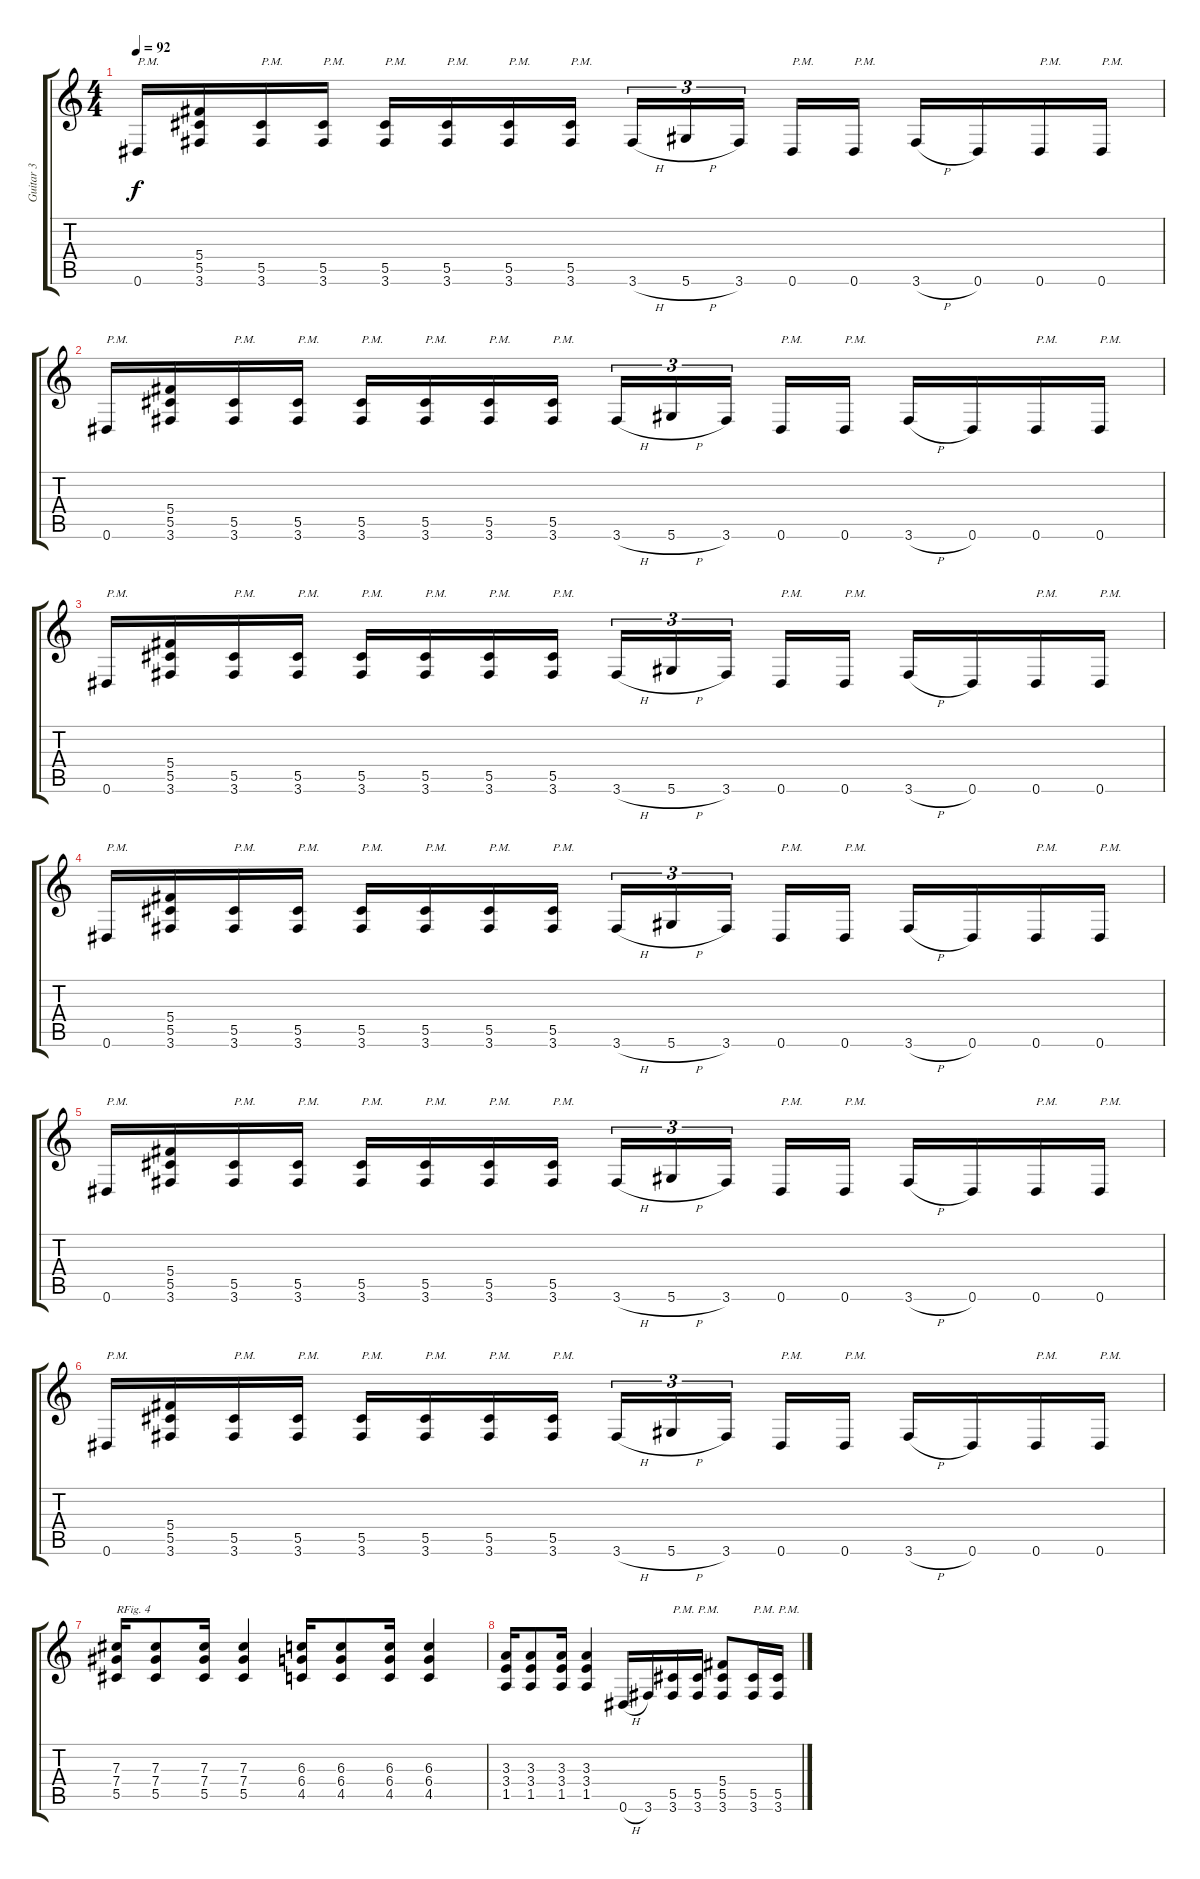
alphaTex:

\track ("Guitar 3" "Guitar 3") {instrument distortionguitar}
\staff {score tabs}
\tuning (Eb4 Bb3 Gb3 Db3 Ab2 Eb2) {hide}
\ts (4 4)
\tempo 92
\clef g2
\ks c
0.6.16{txt "P.M." dy f} (5.4 5.5 3.6).16 (5.5 3.6).16{txt "P.M."} (5.5 3.6).16{txt "P.M."} (5.5 3.6).16{txt "P.M."} (5.5 3.6).16{txt "P.M."} (5.5 3.6).16{txt "P.M."} (5.5 3.6).16{txt "P.M."} 3.6{h}.16{tu (3 2)} 5.6{h}.16{tu (3 2)} 3.6.16{tu (3 2)} 0.6.16{txt "P.M."} 0.6.16{txt "P.M."} 3.6{h}.16 0.6.16 0.6.16{txt "P.M."} 0.6.16{txt "P.M."} |
0.6.16{txt "P.M."} (5.4 5.5 3.6).16 (5.5 3.6).16{txt "P.M."} (5.5 3.6).16{txt "P.M."} (5.5 3.6).16{txt "P.M."} (5.5 3.6).16{txt "P.M."} (5.5 3.6).16{txt "P.M."} (5.5 3.6).16{txt "P.M."} 3.6{h}.16{tu (3 2)} 5.6{h}.16{tu (3 2)} 3.6.16{tu (3 2)} 0.6.16{txt "P.M."} 0.6.16{txt "P.M."} 3.6{h}.16 0.6.16 0.6.16{txt "P.M."} 0.6.16{txt "P.M."} |
0.6.16{txt "P.M."} (5.4 5.5 3.6).16 (5.5 3.6).16{txt "P.M."} (5.5 3.6).16{txt "P.M."} (5.5 3.6).16{txt "P.M."} (5.5 3.6).16{txt "P.M."} (5.5 3.6).16{txt "P.M."} (5.5 3.6).16{txt "P.M."} 3.6{h}.16{tu (3 2)} 5.6{h}.16{tu (3 2)} 3.6.16{tu (3 2)} 0.6.16{txt "P.M."} 0.6.16{txt "P.M."} 3.6{h}.16 0.6.16 0.6.16{txt "P.M."} 0.6.16{txt "P.M."} |
0.6.16{txt "P.M."} (5.4 5.5 3.6).16 (5.5 3.6).16{txt "P.M."} (5.5 3.6).16{txt "P.M."} (5.5 3.6).16{txt "P.M."} (5.5 3.6).16{txt "P.M."} (5.5 3.6).16{txt "P.M."} (5.5 3.6).16{txt "P.M."} 3.6{h}.16{tu (3 2)} 5.6{h}.16{tu (3 2)} 3.6.16{tu (3 2)} 0.6.16{txt "P.M."} 0.6.16{txt "P.M."} 3.6{h}.16 0.6.16 0.6.16{txt "P.M."} 0.6.16{txt "P.M."} |
0.6.16{txt "P.M."} (5.4 5.5 3.6).16 (5.5 3.6).16{txt "P.M."} (5.5 3.6).16{txt "P.M."} (5.5 3.6).16{txt "P.M."} (5.5 3.6).16{txt "P.M."} (5.5 3.6).16{txt "P.M."} (5.5 3.6).16{txt "P.M."} 3.6{h}.16{tu (3 2)} 5.6{h}.16{tu (3 2)} 3.6.16{tu (3 2)} 0.6.16{txt "P.M."} 0.6.16{txt "P.M."} 3.6{h}.16 0.6.16 0.6.16{txt "P.M."} 0.6.16{txt "P.M."} |
0.6.16{txt "P.M."} (5.4 5.5 3.6).16 (5.5 3.6).16{txt "P.M."} (5.5 3.6).16{txt "P.M."} (5.5 3.6).16{txt "P.M."} (5.5 3.6).16{txt "P.M."} (5.5 3.6).16{txt "P.M."} (5.5 3.6).16{txt "P.M."} 3.6{h}.16{tu (3 2)} 5.6{h}.16{tu (3 2)} 3.6.16{tu (3 2)} 0.6.16{txt "P.M."} 0.6.16{txt "P.M."} 3.6{h}.16 0.6.16 0.6.16{txt "P.M."} 0.6.16{txt "P.M."} |
(7.3 7.4 5.5).16{txt "RFig. 4"} (7.3 7.4 5.5).8 (7.3 7.4 5.5).16 (7.3 7.4 5.5).4 (6.3 6.4 4.5).16 (6.3 6.4 4.5).8 (6.3 6.4 4.5).16 (6.3 6.4 4.5).4 |
(3.3 3.4 1.5).16 (3.3 3.4 1.5).8 (3.3 3.4 1.5).16 (3.3 3.4 1.5).4 0.6{h}.16 3.6.16 (5.5 3.6).16{txt "P.M."} (5.5 3.6).16{txt "P.M."} (5.4 5.5 3.6).8 (5.5 3.6).16{txt "P.M."} (5.5 3.6).16{txt "P.M."}
